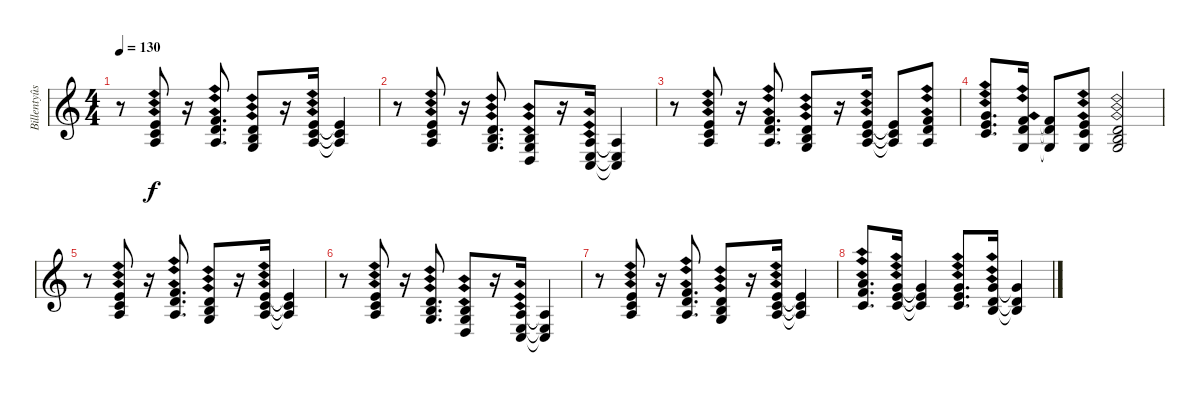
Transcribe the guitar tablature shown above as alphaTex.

\track ("Billentyûs 2 (Jon Lord)" "Billentyûs") {instrument rockorgan}
\staff {score}
\tuning (E4 B3 G3 D3 A2 E2 B1) {hide}
\ts (4 4)
\tempo 130
\clef g2
\ks c
r.8{dy f} (0.1{ph 12} 1.2{ph 12} 2.3{ph 12}).8 r.16 (1.1{ph 12} 3.2{ph 12} 2.3{ph 12}).8{d} (3.2{ph 12} 4.3{ph 12} 5.4{ph 12}).8 r.16 (0.1{ph 12} 1.2{ph 12} 2.3{ph 12}).16 (0.1{t} 1.2{t} 2.3{t}).4 |
r.8 (0.1{ph 12} 1.2{ph 12} 2.3{ph 12}).8 r.16 (3.2{ph 12} 4.3{ph 12} 5.4{ph 12}).8{d} (0.2{ph 12} 0.3{ph 12} 0.4{ph 12}).8 r.16 (2.3{ph 12} 2.4{ph 12} 3.5{ph 12}).16 (2.3{t} 2.4{t} 3.5{t}).4 |
r.8 (0.1{ph 12} 1.2{ph 12} 2.3{ph 12}).8 r.16 (1.1{ph 12} 3.2{ph 12} 2.3{ph 12}).8{d} (3.2{ph 12} 4.3{ph 12} 5.4{ph 12}).8 r.16 (0.1{ph 12} 1.2{ph 12} 2.3{ph 12}).16 (0.1{t} 1.2{t} 2.3{t}).8 (1.1{ph 12} 3.2{ph 12} 2.3{ph 12}).8 |
(3.1{ph 12} 5.2{ph 12} 5.3{ph 12}).8{d} (1.1{ph 12} 3.2{ph 12} 0.3{ph 12}).16 (1.1{t} 3.2{t} 0.3{t}).8 (0.1{ph 12} 1.2{ph 12} 0.3{ph 12}).8 (3.2{ph 12} 4.3{ph 12} 5.4{ph 12}).2 |
r.8 (0.1{ph 12} 1.2{ph 12} 2.3{ph 12}).8 r.16 (1.1{ph 12} 3.2{ph 12} 2.3{ph 12}).8{d} (3.2{ph 12} 4.3{ph 12} 5.4{ph 12}).8 r.16 (0.1{ph 12} 1.2{ph 12} 2.3{ph 12}).16 (0.1{t} 1.2{t} 2.3{t}).4 |
r.8 (0.1{ph 12} 1.2{ph 12} 2.3{ph 12}).8 r.16 (3.2{ph 12} 4.3{ph 12} 5.4{ph 12}).8{d} (0.2{ph 12} 0.3{ph 12} 0.4{ph 12}).8 r.16 (2.3{ph 12} 2.4{ph 12} 3.5{ph 12}).16 (2.3{t} 2.4{t} 3.5{t}).4 |
r.8 (0.1{ph 12} 1.2{ph 12} 2.3{ph 12}).8 r.16 (1.1{ph 12} 3.2{ph 12} 2.3{ph 12}).8{d} (3.2{ph 12} 4.3{ph 12} 5.4{ph 12}).8 r.16 (0.1{ph 12} 1.2{ph 12} 2.3{ph 12}).16 (0.1{t} 1.2{t} 2.3{t}).4 |
(5.1{ph 12} 6.2{ph 12} 5.3{ph 12}).8{d} (3.1{ph 12} 5.2{ph 12} 5.3{ph 12}).16 (3.1{t} 5.2{t} 5.3{t}).4 (3.1{ph 12} 5.2{ph 12} 5.3{ph 12}).8{d} (3.1{ph 12} 3.2{ph 12} 4.3{ph 12}).16 (3.1{t} 3.2{t} 4.3{t}).4
